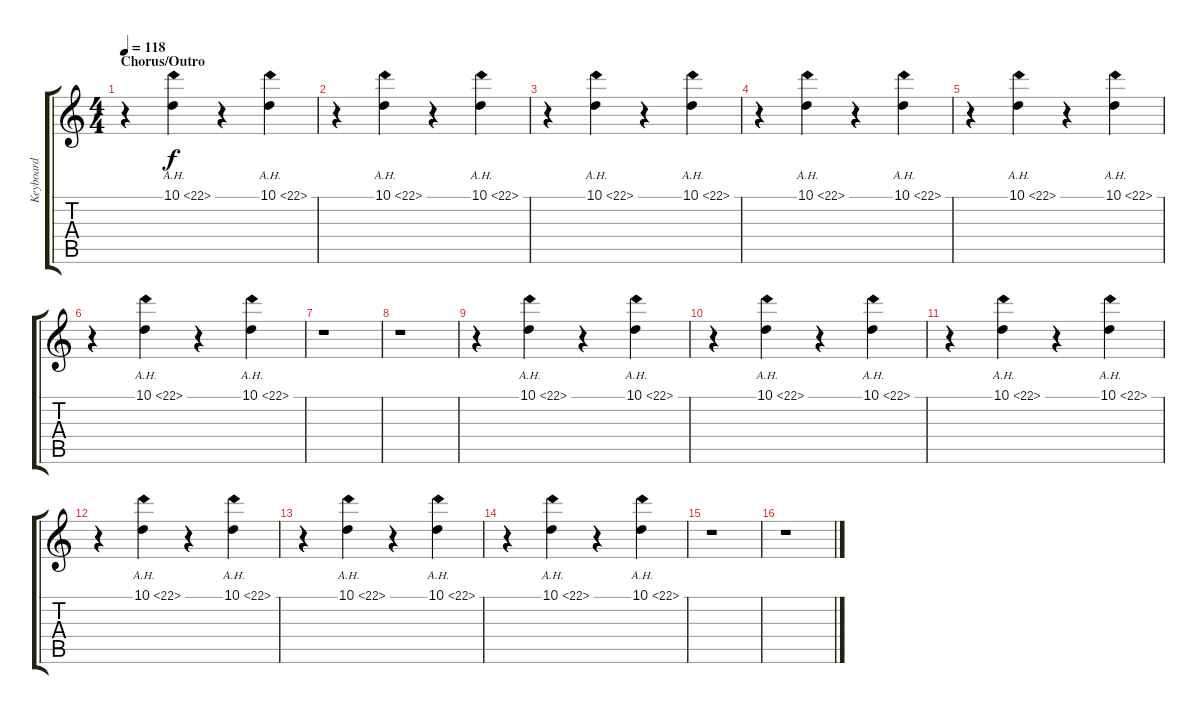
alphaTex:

\track ("Keyboard" "Keyboard") {instrument synthbrass1}
\staff {score tabs}
\tuning (E4 B3 G3 D3 A2 E2) {hide}
\ts (4 4)
\section ("" "Chorus/Outro")
\tempo 118
\clef g2
\ks c
r.4{dy f} 10.1{ah 12}.4 r.4 10.1{ah 12}.4 |
r.4 10.1{ah 12}.4 r.4 10.1{ah 12}.4 |
r.4 10.1{ah 12}.4 r.4 10.1{ah 12}.4 |
r.4 10.1{ah 12}.4 r.4 10.1{ah 12}.4 |
r.4 10.1{ah 12}.4 r.4 10.1{ah 12}.4 |
r.4 10.1{ah 12}.4 r.4 10.1{ah 12}.4 |
r.1 |
r.1 |
r.4 10.1{ah 12}.4 r.4 10.1{ah 12}.4 |
r.4 10.1{ah 12}.4 r.4 10.1{ah 12}.4 |
r.4 10.1{ah 12}.4 r.4 10.1{ah 12}.4 |
r.4 10.1{ah 12}.4 r.4 10.1{ah 12}.4 |
r.4 10.1{ah 12}.4 r.4 10.1{ah 12}.4 |
r.4 10.1{ah 12}.4 r.4 10.1{ah 12}.4 |
r.1 |
r.1
